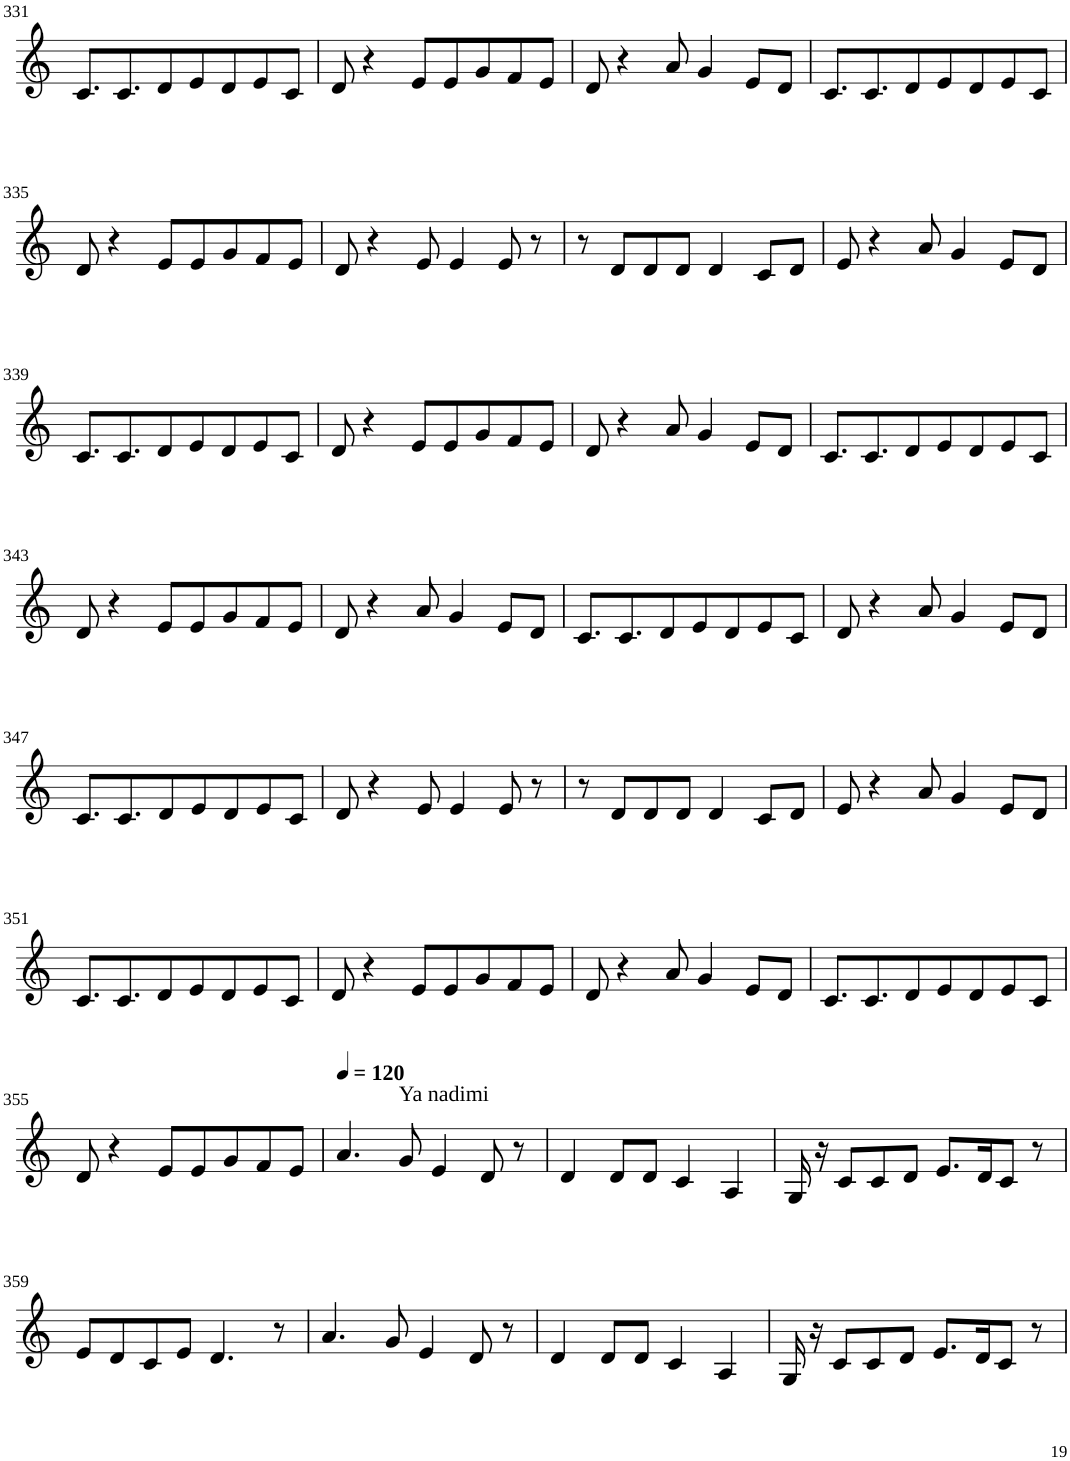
**kern
*part1
*staff1
*I"Violin
!!LO:PB:g=z
*clefG2
*k[]
*C:
*M8/8
=331
8.c/L
8.c/
8d/
8e/
8d/
8e/
8c/J
=332
8d/
4r
8e/L
8e/
8g/
8f/
8e/J
=333
8d/
4r
8a/
4g/
8e/L
8d/J
=334
8.c/L
8.c/
8d/
8e/
8d/
8e/
8c/J
!!LO:LB:g=z
=335
8d/
4r
8e/L
8e/
8g/
8f/
8e/J
=336
8d/
4r
8e/
4e/
8e/
8r
=337
8r
8d/L
8d/
8d/J
4d/
8c/L
8d/J
=338
8e/
4r
8a/
4g/
8e/L
8d/J
!!LO:LB:g=z
=339
8.c/L
8.c/
8d/
8e/
8d/
8e/
8c/J
=340
8d/
4r
8e/L
8e/
8g/
8f/
8e/J
=341
8d/
4r
8a/
4g/
8e/L
8d/J
=342
8.c/L
8.c/
8d/
8e/
8d/
8e/
8c/J
!!LO:LB:g=z
=343
8d/
4r
8e/L
8e/
8g/
8f/
8e/J
=344
8d/
4r
8a/
4g/
8e/L
8d/J
=345
8.c/L
8.c/
8d/
8e/
8d/
8e/
8c/J
=346
8d/
4r
8a/
4g/
8e/L
8d/J
!!LO:LB:g=z
=347
8.c/L
8.c/
8d/
8e/
8d/
8e/
8c/J
=348
8d/
4r
8e/
4e/
8e/
8r
=349
8r
8d/L
8d/
8d/J
4d/
8c/L
8d/J
=350
8e/
4r
8a/
4g/
8e/L
8d/J
!!LO:LB:g=z
=351
8.c/L
8.c/
8d/
8e/
8d/
8e/
8c/J
=352
8d/
4r
8e/L
8e/
8g/
8f/
8e/J
=353
8d/
4r
8a/
4g/
8e/L
8d/J
=354
8.c/L
8.c/
8d/
8e/
8d/
8e/
8c/J
!!LO:LB:g=z
=355
8d/
4r
8e/L
8e/
8g/
8f/
8e/J
=356
*MM120
4.a/
!LO:TX:a:t=Ya nadimi
8g/
4e/
8d/
8r
=357
4d/
8d/L
8d/J
4c/
4A/
=358
16G/
16r
8c/L
8c/
8d/J
8.e/L
16d/K
8c/J
8r
!!LO:LB:g=z
=359
8e/L
8d/
8c/
8e/J
4.d/
8r
=360
4.a/
8g/
4e/
8d/
8r
=361
4d/
8d/L
8d/J
4c/
4A/
=362
16G/
16r
8c/L
8c/
8d/J
8.e/L
16d/K
8c/J
8r
=
*-
